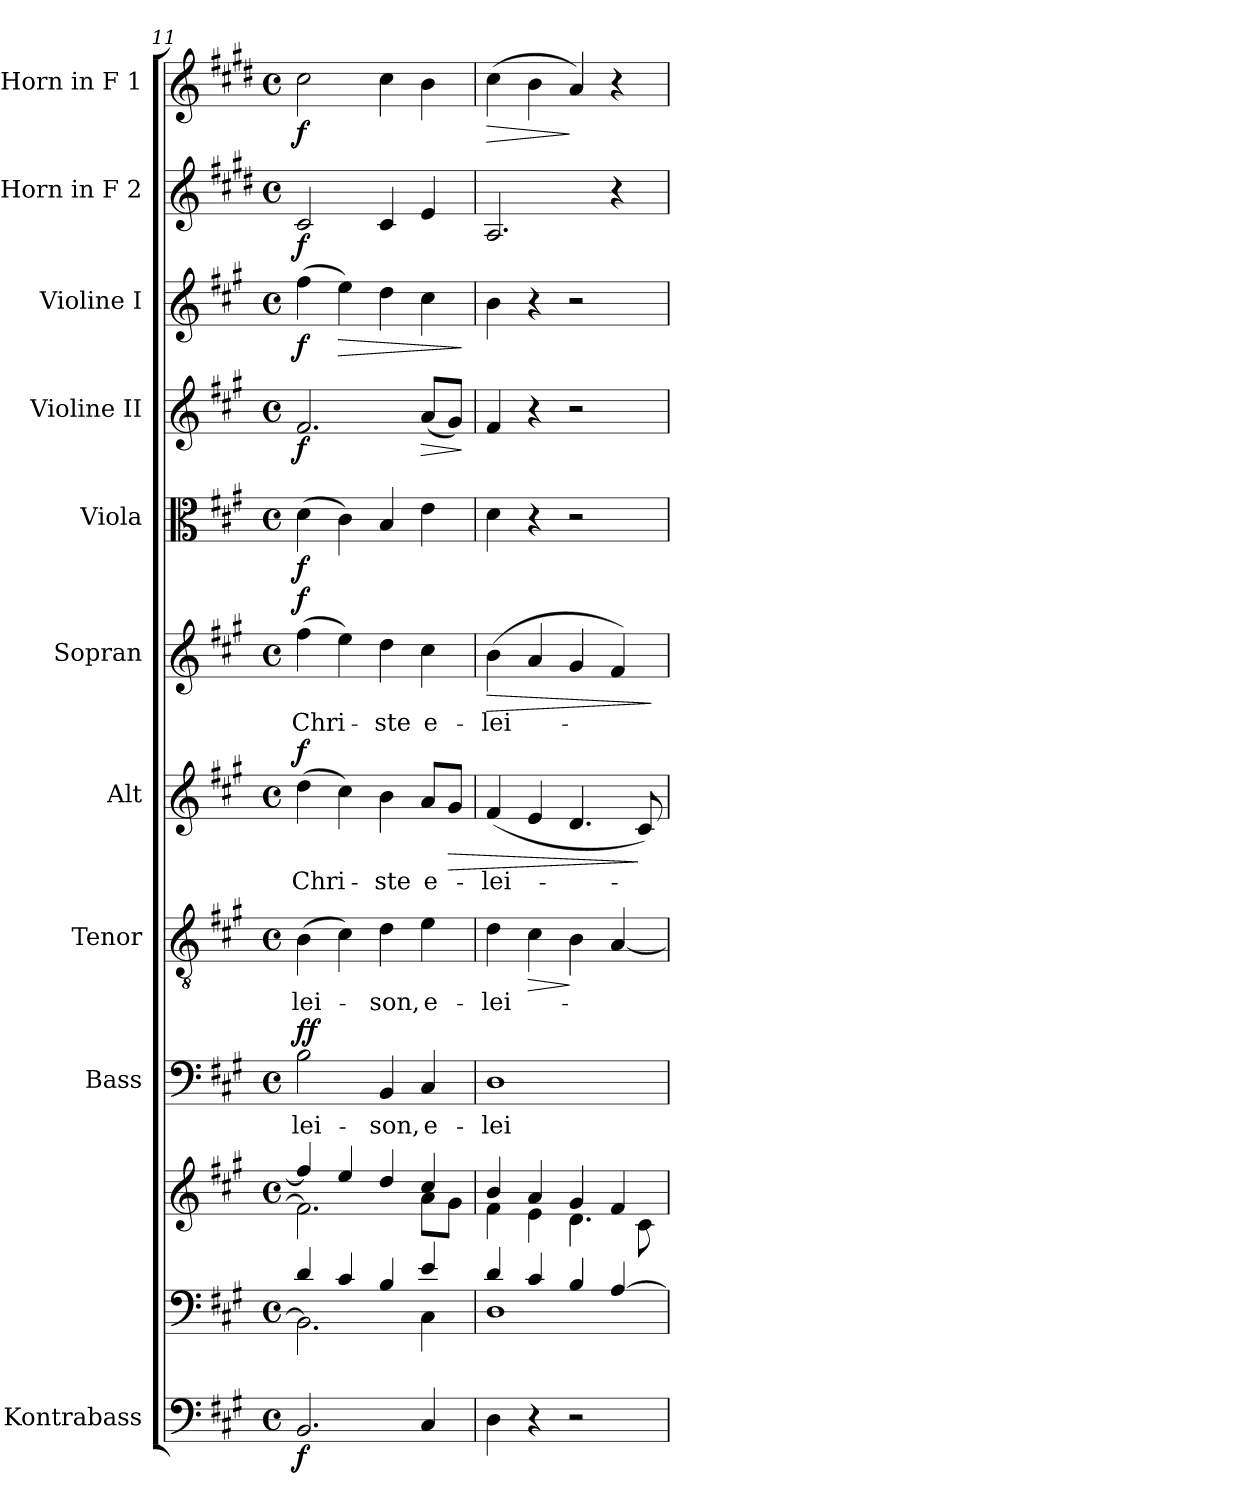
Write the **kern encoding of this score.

**kern	**dynam	**kern	**kern	**kern	**text	**dynam	**kern	**text	**dynam	**kern	**text	**dynam	**kern	**text	**dynam	**kern	**dynam	**kern	**dynam	**kern	**dynam	**kern	**dynam	**kern	**dynam
*part11	*part11	*part10	*part10	*part9	*part9	*part9	*part8	*part8	*part8	*part7	*part7	*part7	*part6	*part6	*part6	*part5	*part5	*part4	*part4	*part3	*part3	*part2	*part2	*part1	*part1
*staff12	*staff12	*staff11	*staff10	*staff9	*staff9	*staff9	*staff8	*staff8	*staff8	*staff7	*staff7	*staff7	*staff6	*staff6	*staff6	*staff5	*staff5	*staff4	*staff4	*staff3	*staff3	*staff2	*staff2	*staff1	*staff1
*I"Kontrabass	*	*	*	*I"Bass	*	*	*I"Tenor	*	*	*I"Alt	*	*	*I"Sopran	*	*	*I"Viola	*	*I"Violine II	*	*I"Violine I	*	*I"Horn in F 2	*	*I"Horn in F 1	*
*I'Kb.	*	*	*	*I'B.	*	*	*I'T.	*	*	*I'A.	*	*	*I'S.	*	*	*I'Vla.	*	*I'Vl. II	*	*I'Vl. I	*	*	*	*	*
*clefF4	*	*clefF4	*clefG2	*clefF4	*	*	*clefGv2	*	*	*clefG2	*	*	*clefG2	*	*	*clefC3	*	*clefG2	*	*clefG2	*	*clefG2	*	*clefG2	*
*ITrd7c12	*	*	*	*	*	*	*	*	*	*	*	*	*	*	*	*	*	*	*	*	*	*ITrd4c7	*	*ITrd4c7	*
*k[f#c#g#]	*	*k[f#c#g#]	*k[f#c#g#]	*k[f#c#g#]	*	*	*k[f#c#g#]	*	*	*k[f#c#g#]	*	*	*k[f#c#g#]	*	*	*k[f#c#g#]	*	*k[f#c#g#]	*	*k[f#c#g#]	*	*k[f#c#g#]	*	*k[f#c#g#]	*
*A:	*	*A:	*A:	*A:	*	*	*A:	*	*	*A:	*	*	*A:	*	*	*A:	*	*A:	*	*A:	*	*A:	*	*A:	*
*M4/4	*	*M4/4	*M4/4	*M4/4	*	*	*M4/4	*	*	*M4/4	*	*	*M4/4	*	*	*M4/4	*	*M4/4	*	*M4/4	*	*M4/4	*	*M4/4	*
*met(c)	*	*met(c)	*met(c)	*met(c)	*	*	*met(c)	*	*	*met(c)	*	*	*met(c)	*	*	*met(c)	*	*met(c)	*	*met(c)	*	*met(c)	*	*met(c)	*
=11	=11	=11	=11	=11	=11	=11	=11	=11	=11	=11	=11	=11	=11	=11	=11	=11	=11	=11	=11	=11	=11	=11	=11	=11	=11
*	*	*^	*^	*	*	*	*	*	*	*	*	*	*	*	*	*	*	*	*	*	*	*	*	*	*
!	!LO:DY:b	!	!	!	!	!	!LO:LY:b	!LO:DY:a	!	!LO:LY:b	!	!	!LO:LY:b	!LO:DY:a	!	!LO:LY:b	!LO:DY:a	!	!LO:DY:b	!	!LO:DY:b	!	!LO:DY:b	!	!LO:DY:b	!	!LO:DY:b
2.BBB/	f	4d/	2.BB\]	4ff#/]	2.f#\]	2B\	-lei-	ff	(>4B\	-lei-	.	(>4dd\	Chri-	f	(>4ff#\	Chri-	f	(>4d\	f	2.f#/	f	(>4ff#\	f	2F#/	f	2f#\	f
!	!	!	!	!	!	!	!	!	!	!	!	!	!	!	!	!	!	!	!	!	!	!	!LO:HP:b	!	!	!	!
.	.	4c#/	.	4ee/	.	.	.	.	4c#\)	.	.	4cc#\)	.	.	4ee\)	.	.	4c#\)	.	.	.	4ee\)	>	.	.	.	.
!	!	!	!	!	!	!	!LO:LY:b	!	!	!LO:LY:b	!	!	!LO:LY:b	!	!	!LO:LY:b	!	!	!	!	!	!	!	!	!	!	!
.	.	4B/	.	4dd/	.	4BB/	-son,	.	4d\	-son,	.	4b\	-ste	.	4dd\	-ste	.	4B/	.	.	.	4dd\	.	4F#/	.	4f#\	.
!	!	!	!	!	!	!	!LO:LY:b	!	!	!LO:LY:b	!	!	!LO:LY:b	!	!	!LO:LY:b	!	!	!	!	!LO:HP:b	!	!	!	!	!	!
4CC#/	.	4e/	4C#\	4cc#/	8a\L	4C#/	e-	.	4e\	e-	.	8a/L	e-	.	4cc#\	e-	.	4e\	.	(<8a/L	>	4cc#\	.	4A/	.	4e\	.
!	!	!	!	!	!	!	!	!	!	!	!	!	!	!LO:HP:b	!	!	!	!	!	!	!	!	!	!	!	!	!
.	.	.	.	.	8g#\J	.	.	.	.	.	.	8g#/J	.	>	.	.	.	.	.	8g#/J)	.	.	.	.	.	.	.
*	*	*v	*v	*	*	*	*	*	*	*	*	*	*	*	*	*	*	*	*	*	*	*	*	*	*	*	*
*	*	*	*v	*v	*	*	*	*	*	*	*	*	*	*	*	*	*	*	*	*	*	*	*	*	*	*
.	.	.	.	.	.	.	.	.	.	.	.	.	.	.	.	.	.	.	]	.	]	.	.	.	.
=12	=12	=12	=12	=12	=12	=12	=12	=12	=12	=12	=12	=12	=12	=12	=12	=12	=12	=12	=12	=12	=12	=12	=12	=12	=12
*	*	*^	*^	*	*	*	*	*	*	*	*	*	*	*	*	*	*	*	*	*	*	*	*	*	*
!	!	!	!	!	!	!	!LO:LY:b	!	!	!LO:LY:b	!	!	!LO:LY:b	!	!	!LO:LY:b	!LO:HP:b	!	!	!	!	!	!	!	!	!	!LO:HP:b
4DD\	.	4d/	1D	4b/	4f#\	1D	-lei-	.	4d\	-lei-	.	(<4f#/	-lei-	.	(>4b\	-lei-	>	4d\	.	4f#/	.	4b\	.	2.D/	.	(>4f#\	>
!	!	!	!	!	!	!	!	!	!	!	!LO:HP:b	!	!	!	!	!	!	!	!	!	!	!	!	!	!	!	!
4r	.	4c#/	.	4a/	4e\	.	.	.	4c#\	.	>	4e/	.	.	4a/	.	.	4r	.	4r	.	4r	.	.	.	4e\	.
2r	.	4B/	.	4g#/	4.d\	.	.	.	4B\	.	]	4.d/	.	.	4g#/	.	.	2r	.	2r	.	2r	.	.	.	4d/)	]
.	.	[>4A/	.	4f#/	.	.	.	.	[4A/	.	.	.	.	.	4f#/)	.	.	.	.	.	.	.	.	4r	.	4r	.
.	.	.	.	.	8c#\	.	.	.	.	.	.	8c#/)	.	]	.	.	.	.	.	.	.	.	.	.	.	.	.
*	*	*v	*v	*	*	*	*	*	*	*	*	*	*	*	*	*	*	*	*	*	*	*	*	*	*	*	*
*	*	*	*v	*v	*	*	*	*	*	*	*	*	*	*	*	*	*	*	*	*	*	*	*	*	*	*
.	.	.	.	.	.	.	.	.	.	.	.	.	.	.	]	.	.	.	.	.	.	.	.	.	.
=	=	=	=	=	=	=	=	=	=	=	=	=	=	=	=	=	=	=	=	=	=	=	=	=	=
*-	*-	*-	*-	*-	*-	*-	*-	*-	*-	*-	*-	*-	*-	*-	*-	*-	*-	*-	*-	*-	*-	*-	*-	*-	*-
